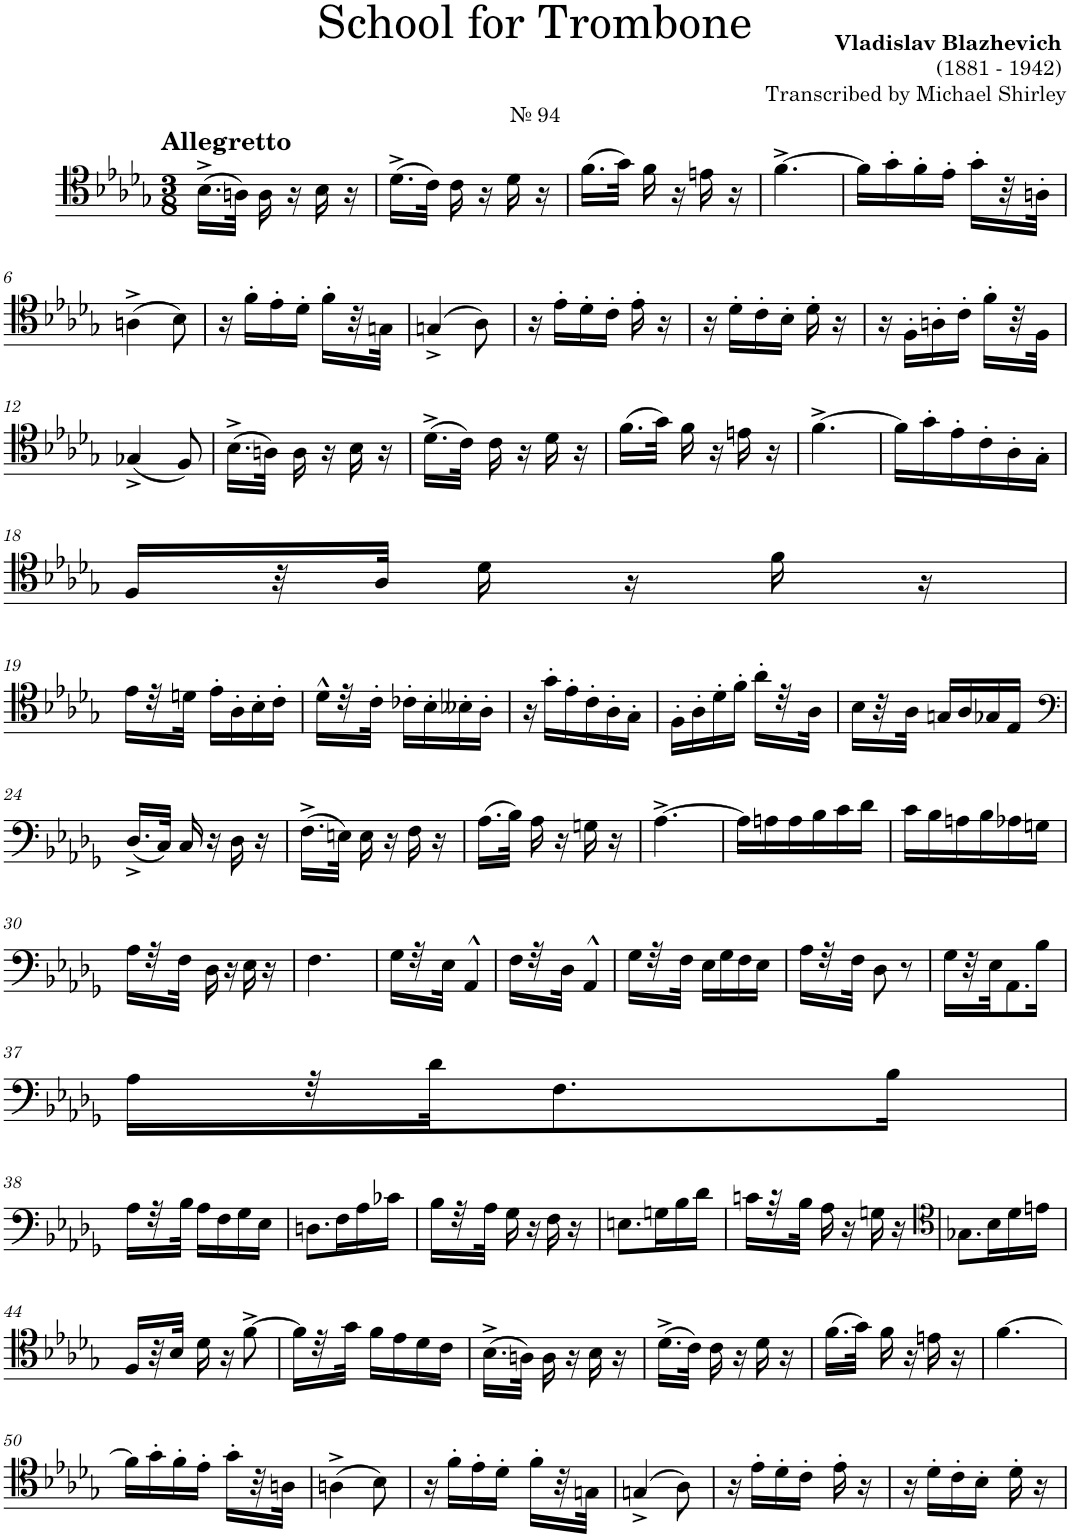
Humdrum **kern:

**kern
*part1
*staff1
*I"Trombone
*I'Tbn.
*clefC4
*k[b-e-a-d-g-]
*M3/8
=1
!LO:TX:a:t=№ 94
!LO:TX:a:B:t=Allegretto
(16.B-^\LL
32An\JJk)
16A\
16r
16B-\
16r
=2
(16.d-^\LL
32c\JJk)
16c\
16r
16d-\
16r
=3
(16.f\LL
32g-\JJk)
16f\
16r
16en\
16r
=4
[4.f^\
=5
16f\LL]
16g-'\
16f'\
16e-'\JJ
16g-'\LL
32r
32An'\JJJ
!!LO:LB:g=z
=6
(4An^\
8B-\)
=7
16r
16f'\LL
16e-'\
16d-'\JJ
16f'\LL
32r
32Gn\JJJ
=8
(4Gn^/
8A-\)
=9
16r
16e-'\LL
16d-'\
16c'\JJ
16e-'\
16r
=10
16r
16d-'\LL
16c'\
16B-'\JJ
16d-'\
16r
=11
16r
16F'\LL
16An'\
16c'\JJ
16f'\LL
32r
32F\JJJ
!!LO:LB:g=z
=12
(4G-X^/
8F/)
=13
(16.B-^\LL
32An\JJk)
16A\
16r
16B-\
16r
=14
(16.d-^\LL
32c\JJk)
16c\
16r
16d-\
16r
=15
(16.f\LL
32g-\JJk)
16f\
16r
16en\
16r
=16
[4.f^\
=17
16f\LL]
16g-'\
16e-'\
16c'\
16A-'\
16G-'\JJ
!!LO:LB:g=z
=18
16F/LL
32r
32A-/JJJ
16d-\
16r
16f\
16r
!!LO:LB:g=z
=19
16e-\LL
32r
32dn\JJJ
16e-'\LL
16A-'\
16B-'\
16c'\JJ
=20
16d-^^\LL
32r
32c'\JJJ
16c-X'\LL
16B-'\
16B--X'\
16A-'\JJ
=21
16r
16g-'\LL
16e-'\
16c'\
16A-'\
16G-'\JJ
=22
16F'\LL
16A-'\
16d-'\
16f'\JJ
16a-'\LL
32r
32A-\JJJ
=23
16B-\LL
32r
32A-\JJJ
16Gn/LL
16A-/
16G-X/
16E-/JJ
!!LO:LB:g=z
=24
*clefF4
(16.D-^/LL
32C/JJk)
16C/
16r
16D-\
16r
=25
(16.F^\LL
32En\JJk)
16E\
16r
16F\
16r
=26
(16.A-\LL
32B-\JJk)
16A-\
16r
16Gn\
16r
=27
[4.A-^\
=28
16A-\LL]
16An\
16A\
16B-\
16c\
16d-\JJ
=29
16c\LL
16B-\
16An\
16B-\
16A-X\
16Gn\JJ
!!LO:LB:g=z
=30
16A-\LL
32r
32F\JJJ
16D-\
16r
16E-\
16r
=31
4.F\
=32
16G-\LL
32r
32E-\JJJ
4AA-^^/
=33
16F\LL
32r
32D-\JJJ
4AA-^^/
=34
16G-\LL
32r
32F\JJJ
16E-\LL
16G-\
16F\
16E-\JJ
=35
16A-\LL
32r
32F\JJJ
8D-\
8r
=36
16G-\LL
32r
32E-\JJ
8.AA-\
16B-\Jk
!!LO:LB:g=z
=37
16A-\LL
32r
32d-\JJ
8.F\
16B-\Jk
!!LO:LB:g=z
=38
16A-\LL
32r
32B-\JJJ
16A-\LL
16F\
16G-\
16E-\JJ
=39
8.Dn\L
16F\L
16A-\
16c-X\JJ
=40
16B-\LL
32r
32A-\JJJ
16G-\
16r
16F\
16r
=41
8.En\L
16Gn\L
16B-\
16d-\JJ
=42
16cn\LL
32r
32B-\JJJ
16A-\
16r
16Gn\
16r
=43
*clefC4
8.G-X\L
16B-\L
16d-\
16en\JJ
!!LO:LB:g=z
=44
16F/LL
32r
32B-/JJJ
16d-\
16r
[8f^\
=45
16f\LL]
32r
32g-\JJJ
16f\LL
16e-\
16d-\
16c\JJ
=46
(16.B-^\LL
32An\JJk)
16A\
16r
16B-\
16r
=47
(16.d-^\LL
32c\JJk)
16c\
16r
16d-\
16r
=48
(16.f\LL
32g-\JJk)
16f\
16r
16en\
16r
=49
[4.f\
!!LO:LB:g=z
=50
16f\LL]
16g-'\
16f'\
16e-'\JJ
16g-'\LL
32r
32An\JJJ
=51
(4An^\
8B-\)
=52
16r
16f'\LL
16e-'\
16d-'\JJ
16f'\LL
32r
32Gn\JJJ
=53
(4Gn^/
8A-\)
=54
16r
16e-'\LL
16d-'\
16c'\JJ
16e-'\
16r
=55
16r
16d-'\LL
16c'\
16B-'\JJ
16d-'\
16r
=
*-
